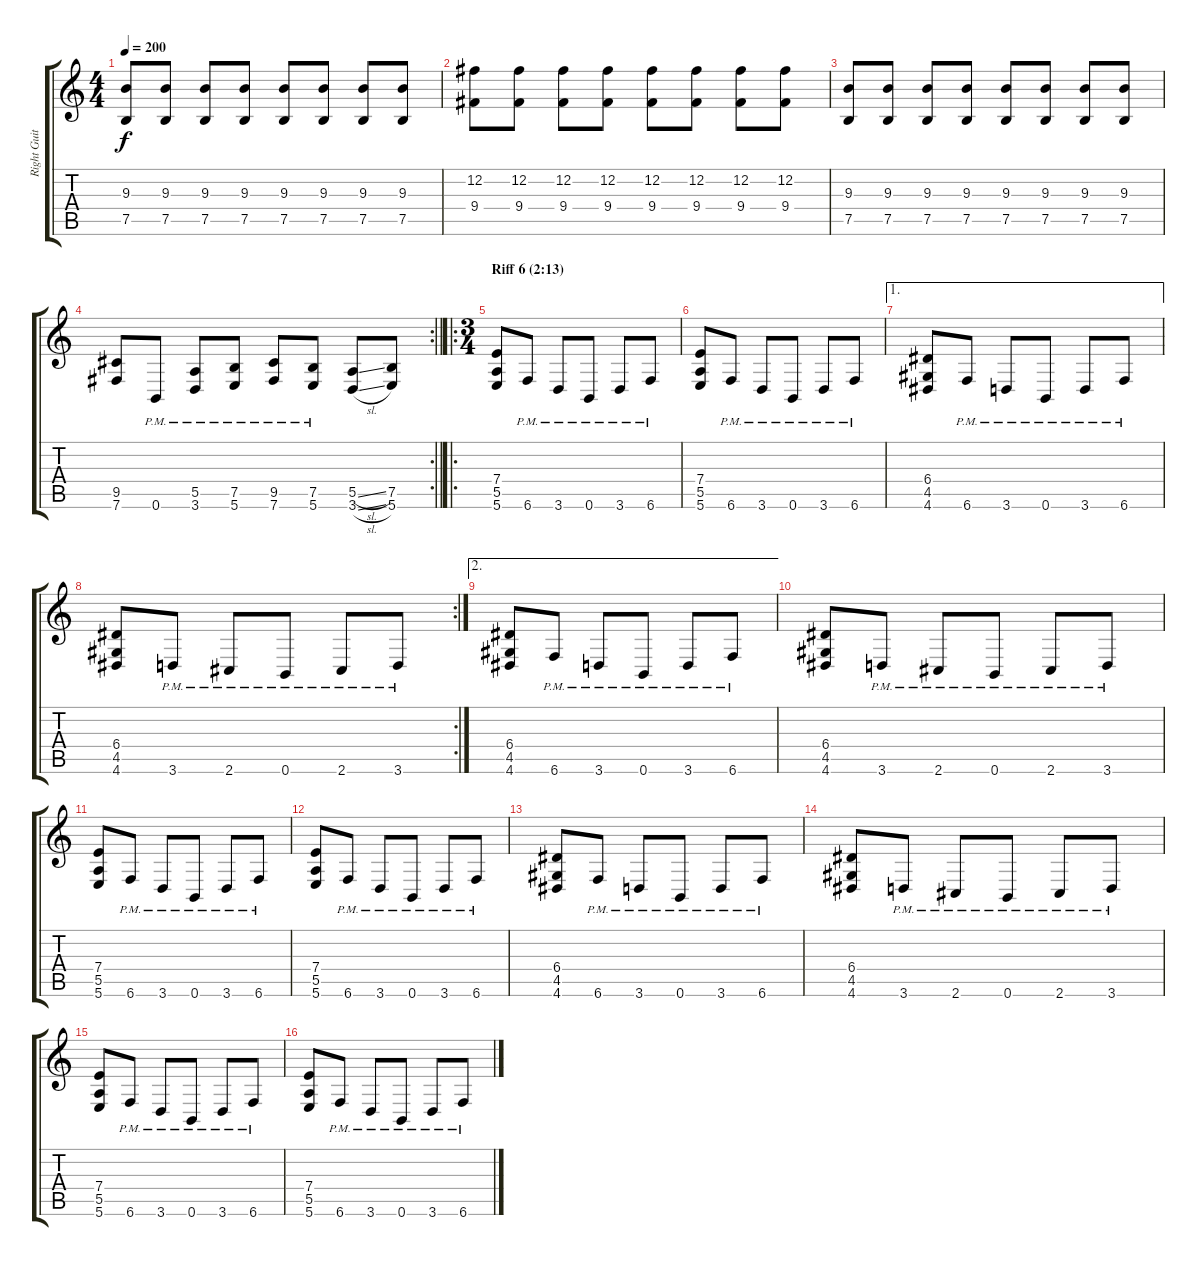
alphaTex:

\track ("Right Guitar" "Right Guit") {instrument distortionguitar}
\staff {score tabs}
\tuning (B3 Gb3 D3 A2 E2 B1) {hide}
\ts (4 4)
\tempo 200
\clef g2
\ks c
(9.3 7.5).8{dy f} (9.3 7.5).8 (9.3 7.5).8 (9.3 7.5).8 (9.3 7.5).8 (9.3 7.5).8 (9.3 7.5).8 (9.3 7.5).8 |
(12.2 9.4).8 (12.2 9.4).8 (12.2 9.4).8 (12.2 9.4).8 (12.2 9.4).8 (12.2 9.4).8 (12.2 9.4).8 (12.2 9.4).8 |
(9.3 7.5).8 (9.3 7.5).8 (9.3 7.5).8 (9.3 7.5).8 (9.3 7.5).8 (9.3 7.5).8 (9.3 7.5).8 (9.3 7.5).8 |
\rc 2
\barLineRight lightlight
(9.5 7.6).8 0.6{pm}.8 (5.5{pm} 3.6{pm}).8 (7.5{pm} 5.6{pm}).8 (9.5{pm} 7.6{pm}).8 (7.5{pm} 5.6{pm}).8 (5.5{sl} 3.6{sl}).8 (7.5 5.6).8 |
\ro
\ts (3 4)
\section ("" "Riff 6 (2:13)")
(7.4 5.5 5.6).8 6.6{pm}.8 3.6{pm}.8 0.6{pm}.8 3.6{pm}.8 6.6{pm}.8 |
(7.4 5.5 5.6).8 6.6{pm}.8 3.6{pm}.8 0.6{pm}.8 3.6{pm}.8 6.6{pm}.8 |
\ae 1
(6.4 4.5 4.6).8 6.6{pm}.8 3.6{pm}.8 0.6{pm}.8 3.6{pm}.8 6.6{pm}.8 |
\rc 2
(6.4 4.5 4.6).8 3.6{pm}.8 2.6{pm}.8 0.6{pm}.8 2.6{pm}.8 3.6{pm}.8 |
\ae 2
(6.4 4.5 4.6).8 6.6{pm}.8 3.6{pm}.8 0.6{pm}.8 3.6{pm}.8 6.6{pm}.8 |
(6.4 4.5 4.6).8 3.6{pm}.8 2.6{pm}.8 0.6{pm}.8 2.6{pm}.8 3.6{pm}.8 |
(7.4 5.5 5.6).8 6.6{pm}.8 3.6{pm}.8 0.6{pm}.8 3.6{pm}.8 6.6{pm}.8 |
(7.4 5.5 5.6).8 6.6{pm}.8 3.6{pm}.8 0.6{pm}.8 3.6{pm}.8 6.6{pm}.8 |
(6.4 4.5 4.6).8 6.6{pm}.8 3.6{pm}.8 0.6{pm}.8 3.6{pm}.8 6.6{pm}.8 |
(6.4 4.5 4.6).8 3.6{pm}.8 2.6{pm}.8 0.6{pm}.8 2.6{pm}.8 3.6{pm}.8 |
(7.4 5.5 5.6).8 6.6{pm}.8 3.6{pm}.8 0.6{pm}.8 3.6{pm}.8 6.6{pm}.8 |
(7.4 5.5 5.6).8 6.6{pm}.8 3.6{pm}.8 0.6{pm}.8 3.6{pm}.8 6.6{pm}.8
